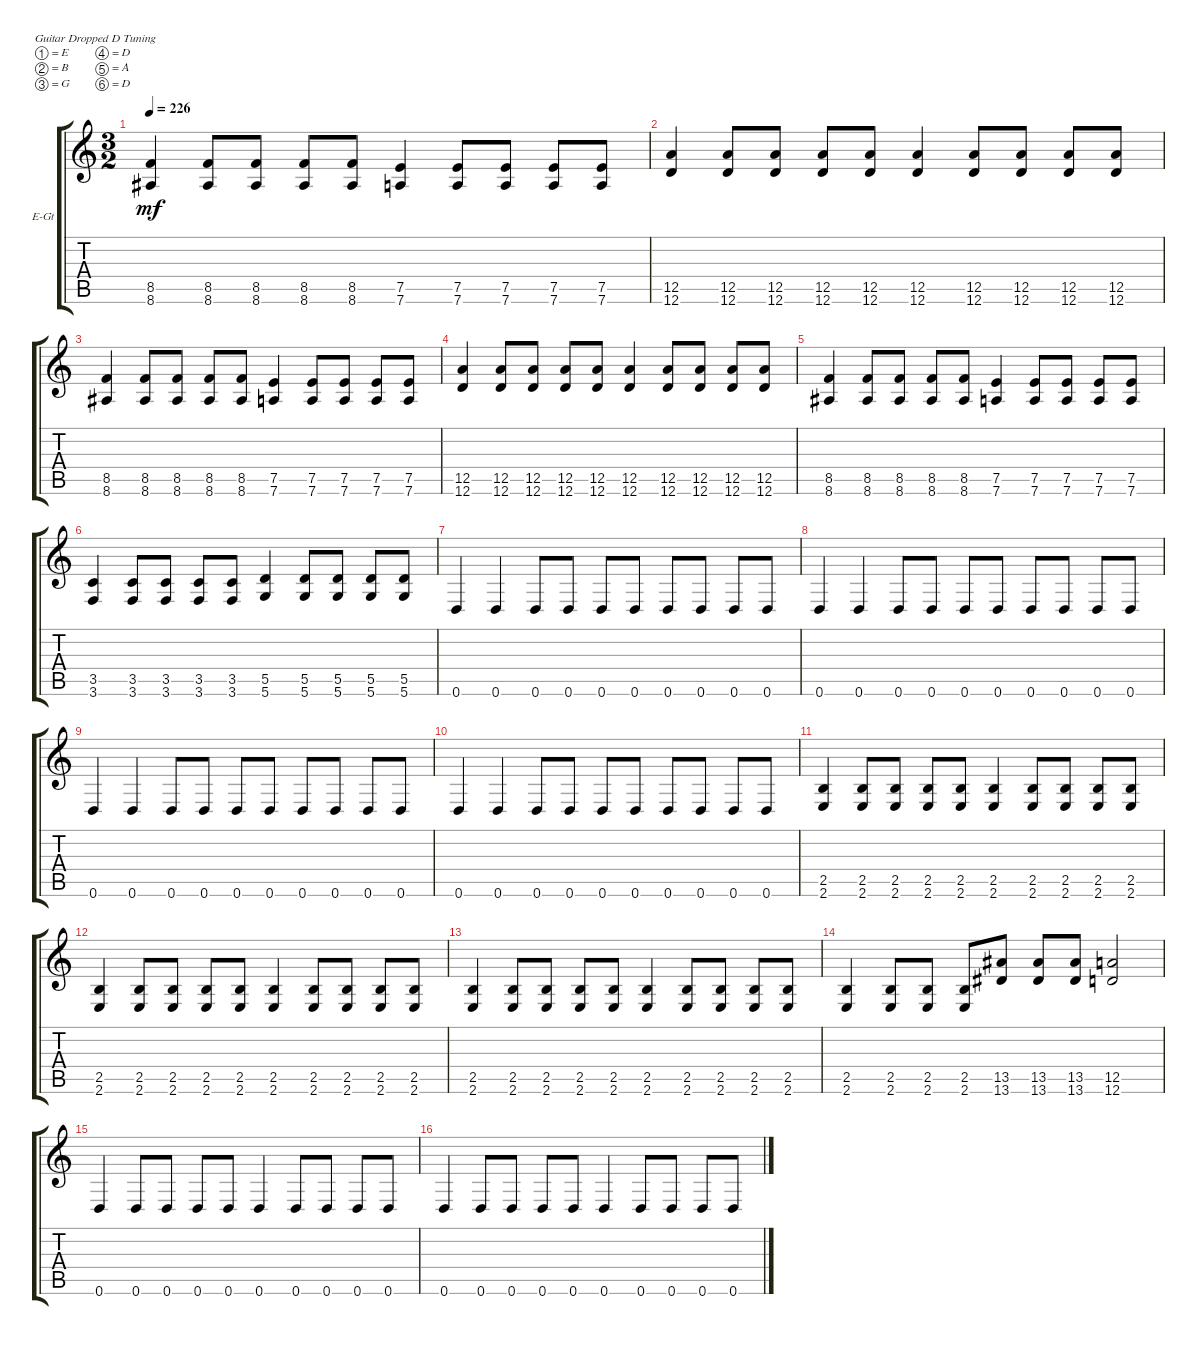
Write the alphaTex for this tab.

\defaultSystemsLayout 4
\bracketExtendMode groupsimilarinstruments
\firstSystemTrackNameOrientation horizontal
\otherSystemsTrackNameOrientation horizontal
\track ("Electric Guitar" "E-Gt") {instrument distortionguitar}
\staff {score tabs}
\tuning (E4 B3 G3 D3 A2 D2)
\ts (3 2)
\tempo 226
\clef g2
\ks c
(8.6 8.5).4{dy mf} (8.6 8.5).8 (8.6 8.5).8 (8.6 8.5).8 (8.6 8.5).8 (7.6 7.5).4 (7.6 7.5).8 (7.6 7.5).8 (7.6 7.5).8 (7.6 7.5).8 |
(12.5 12.6).4 (12.6 12.5).8 (12.5 12.6).8 (12.5 12.6).8 (12.6 12.5).8 (12.5 12.6).4 (12.6 12.5).8 (12.5 12.6).8 (12.6 12.5).8 (12.6 12.5).8 |
(8.6 8.5).4 (8.6 8.5).8 (8.6 8.5).8 (8.6 8.5).8 (8.6 8.5).8 (7.6 7.5).4 (7.6 7.5).8 (7.6 7.5).8 (7.6 7.5).8 (7.6 7.5).8 |
(12.5 12.6).4 (12.6 12.5).8 (12.5 12.6).8 (12.5 12.6).8 (12.6 12.5).8 (12.5 12.6).4 (12.6 12.5).8 (12.5 12.6).8 (12.6 12.5).8 (12.6 12.5).8 |
(8.6 8.5).4 (8.6 8.5).8 (8.6 8.5).8 (8.6 8.5).8 (8.6 8.5).8 (7.6 7.5).4 (7.6 7.5).8 (7.6 7.5).8 (7.6 7.5).8 (7.6 7.5).8 |
(3.5 3.6).4 (3.6 3.5).8 (3.6 3.5).8 (3.6 3.5).8 (3.6 3.5).8 (5.6 5.5).4 (5.6 5.5).8 (5.6 5.5).8 (5.6 5.5).8 (5.6 5.5).8 |
0.6.4 0.6.4 0.6.8 0.6.8 0.6.8 0.6.8 0.6.8 0.6.8 0.6.8 0.6.8 |
0.6.4 0.6.4 0.6.8 0.6.8 0.6.8 0.6.8 0.6.8 0.6.8 0.6.8 0.6.8 |
0.6.4 0.6.4 0.6.8 0.6.8 0.6.8 0.6.8 0.6.8 0.6.8 0.6.8 0.6.8 |
0.6.4 0.6.4 0.6.8 0.6.8 0.6.8 0.6.8 0.6.8 0.6.8 0.6.8 0.6.8 |
(2.6 2.5).4 (2.6 2.5).8 (2.6 2.5).8 (2.6 2.5).8 (2.6 2.5).8 (2.6 2.5).4 (2.6 2.5).8 (2.6 2.5).8 (2.6 2.5).8 (2.6 2.5).8 |
(2.6 2.5).4 (2.6 2.5).8 (2.6 2.5).8 (2.6 2.5).8 (2.6 2.5).8 (2.6 2.5).4 (2.6 2.5).8 (2.6 2.5).8 (2.6 2.5).8 (2.6 2.5).8 |
(2.6 2.5).4 (2.6 2.5).8 (2.6 2.5).8 (2.6 2.5).8 (2.6 2.5).8 (2.6 2.5).4 (2.6 2.5).8 (2.6 2.5).8 (2.6 2.5).8 (2.6 2.5).8 |
(2.6 2.5).4 (2.6 2.5).8 (2.6 2.5).8 (2.6 2.5).8 (13.6 13.5).8 (13.6 13.5).8 (13.6 13.5).8 (12.6 12.5).2 |
0.6.4 0.6.8 0.6.8 0.6.8 0.6.8 0.6.4 0.6.8 0.6.8 0.6.8 0.6.8 |
0.6.4 0.6.8 0.6.8 0.6.8 0.6.8 0.6.4 0.6.8 0.6.8 0.6.8 0.6.8
